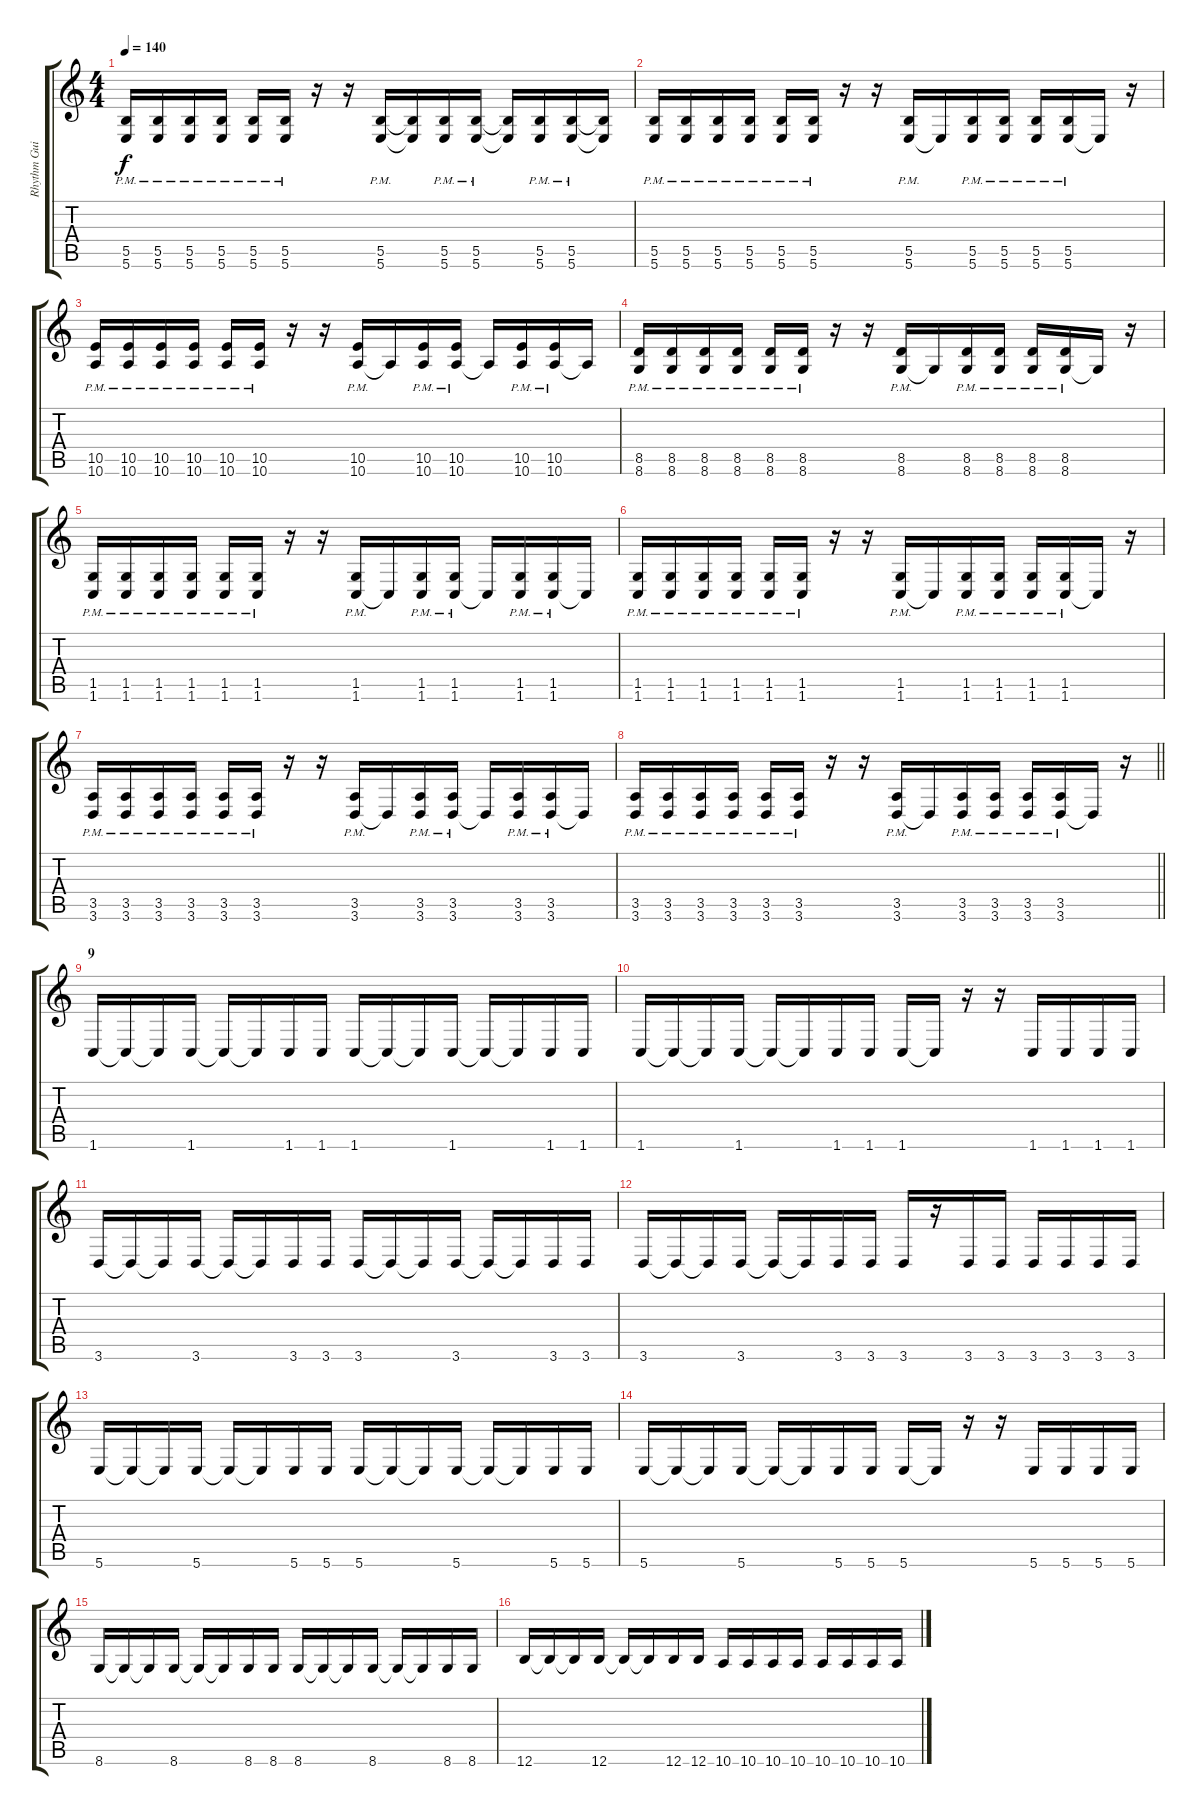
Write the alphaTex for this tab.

\track ("Rhythm Guitar 1" "Rhythm Gui") {instrument distortionguitar}
\staff {score tabs}
\tuning (Db4 Ab3 E3 B2 Gb2 B1) {hide}
\ts (4 4)
\tempo 140
\clef g2
\ks c
(5.5{pm} 5.6{pm}).16{dy f instrument distortionguitar} (5.5{pm} 5.6{pm}).16 (5.5{pm} 5.6{pm}).16 (5.5{pm} 5.6{pm}).16 (5.5{pm} 5.6{pm}).16 (5.5{pm} 5.6{pm}).16 r.16 r.16 (5.5{pm} 5.6{pm}).16 (5.5{t} 5.6{t}).16 (5.5{pm} 5.6{pm}).16 (5.5{pm} 5.6{pm}).16 (5.5{t} 5.6{t}).16 (5.5{pm} 5.6{pm}).16 (5.5{pm} 5.6{pm}).16 (5.5{t} 5.6{t}).16 |
(5.5{pm} 5.6{pm}).16 (5.5{pm} 5.6{pm}).16 (5.5{pm} 5.6{pm}).16 (5.5{pm} 5.6{pm}).16 (5.5{pm} 5.6{pm}).16 (5.5{pm} 5.6{pm}).16 r.16 r.16 (5.5{pm} 5.6{pm}).16 5.6{t}.16 (5.5{pm} 5.6{pm}).16 (5.5{pm} 5.6{pm}).16 (5.5{pm} 5.6{pm}).16 (5.5{pm} 5.6{pm}).16 5.6{t}.16 r.16 |
(10.5{pm} 10.6{pm}).16 (10.5{pm} 10.6{pm}).16 (10.5{pm} 10.6{pm}).16 (10.5{pm} 10.6{pm}).16 (10.5{pm} 10.6{pm}).16 (10.5{pm} 10.6{pm}).16 r.16 r.16 (10.5{pm} 10.6{pm}).16 10.6{t}.16 (10.5{pm} 10.6{pm}).16 (10.5{pm} 10.6{pm}).16 10.6{t}.16 (10.5{pm} 10.6{pm}).16 (10.5{pm} 10.6{pm}).16 10.6{t}.16 |
(8.5{pm} 8.6{pm}).16 (8.5{pm} 8.6{pm}).16 (8.5{pm} 8.6{pm}).16 (8.5{pm} 8.6{pm}).16 (8.5{pm} 8.6{pm}).16 (8.5{pm} 8.6{pm}).16 r.16 r.16 (8.5{pm} 8.6{pm}).16 8.6{t}.16 (8.5{pm} 8.6{pm}).16 (8.5{pm} 8.6{pm}).16 (8.5{pm} 8.6{pm}).16 (8.5{pm} 8.6{pm}).16 8.6{t}.16 r.16 |
(1.5{pm} 1.6{pm}).16 (1.5{pm} 1.6{pm}).16 (1.5{pm} 1.6{pm}).16 (1.5{pm} 1.6{pm}).16 (1.5{pm} 1.6{pm}).16 (1.5{pm} 1.6{pm}).16 r.16 r.16 (1.5{pm} 1.6{pm}).16 1.6{t}.16 (1.5{pm} 1.6{pm}).16 (1.5{pm} 1.6{pm}).16 1.6{t}.16 (1.5{pm} 1.6{pm}).16 (1.5{pm} 1.6{pm}).16 1.6{t}.16 |
(1.5{pm} 1.6{pm}).16 (1.5{pm} 1.6{pm}).16 (1.5{pm} 1.6{pm}).16 (1.5{pm} 1.6{pm}).16 (1.5{pm} 1.6{pm}).16 (1.5{pm} 1.6{pm}).16 r.16 r.16 (1.5{pm} 1.6{pm}).16 1.6{t}.16 (1.5{pm} 1.6{pm}).16 (1.5{pm} 1.6{pm}).16 (1.5{pm} 1.6{pm}).16 (1.5{pm} 1.6{pm}).16 1.6{t}.16 r.16 |
(3.5{pm} 3.6{pm}).16 (3.5{pm} 3.6{pm}).16 (3.5{pm} 3.6{pm}).16 (3.5{pm} 3.6{pm}).16 (3.5{pm} 3.6{pm}).16 (3.5{pm} 3.6{pm}).16 r.16 r.16 (3.5{pm} 3.6{pm}).16 3.6{t}.16 (3.5{pm} 3.6{pm}).16 (3.5{pm} 3.6{pm}).16 3.6{t}.16 (3.5{pm} 3.6{pm}).16 (3.5{pm} 3.6{pm}).16 3.6{t}.16 |
\barLineRight lightlight
(3.5{pm} 3.6{pm}).16 (3.5{pm} 3.6{pm}).16 (3.5{pm} 3.6{pm}).16 (3.5{pm} 3.6{pm}).16 (3.5{pm} 3.6{pm}).16 (3.5{pm} 3.6{pm}).16 r.16 r.16 (3.5{pm} 3.6{pm}).16 3.6{t}.16 (3.5{pm} 3.6{pm}).16 (3.5{pm} 3.6{pm}).16 (3.5{pm} 3.6{pm}).16 (3.5{pm} 3.6{pm}).16 3.6{t}.16 r.16 |
\section ("" "9")
1.6.16 1.6{t}.16 1.6{t}.16 1.6.16 1.6{t}.16 1.6{t}.16 1.6.16 1.6.16 1.6.16 1.6{t}.16 1.6{t}.16 1.6.16 1.6{t}.16 1.6{t}.16 1.6.16 1.6.16 |
1.6.16 1.6{t}.16 1.6{t}.16 1.6.16 1.6{t}.16 1.6{t}.16 1.6.16 1.6.16 1.6.16 1.6{t}.16 r.16 r.16 1.6.16 1.6.16 1.6.16 1.6.16 |
3.6.16 3.6{t}.16 3.6{t}.16 3.6.16 3.6{t}.16 3.6{t}.16 3.6.16 3.6.16 3.6.16 3.6{t}.16 3.6{t}.16 3.6.16 3.6{t}.16 3.6{t}.16 3.6.16 3.6.16 |
3.6.16 3.6{t}.16 3.6{t}.16 3.6.16 3.6{t}.16 3.6{t}.16 3.6.16 3.6.16 3.6.16 r.16 3.6.16 3.6.16 3.6.16 3.6.16 3.6.16 3.6.16 |
5.6.16 5.6{t}.16 5.6{t}.16 5.6.16 5.6{t}.16 5.6{t}.16 5.6.16 5.6.16 5.6.16 5.6{t}.16 5.6{t}.16 5.6.16 5.6{t}.16 5.6{t}.16 5.6.16 5.6.16 |
5.6.16 5.6{t}.16 5.6{t}.16 5.6.16 5.6{t}.16 5.6{t}.16 5.6.16 5.6.16 5.6.16 5.6{t}.16 r.16 r.16 5.6.16 5.6.16 5.6.16 5.6.16 |
8.6.16 8.6{t}.16 8.6{t}.16 8.6.16 8.6{t}.16 8.6{t}.16 8.6.16 8.6.16 8.6.16 8.6{t}.16 8.6{t}.16 8.6.16 8.6{t}.16 8.6{t}.16 8.6.16 8.6.16 |
12.6.16 12.6{t}.16 12.6{t}.16 12.6.16 12.6{t}.16 12.6{t}.16 12.6.16 12.6.16 10.6.16 10.6.16 10.6.16 10.6.16 10.6.16 10.6.16 10.6.16 10.6.16
